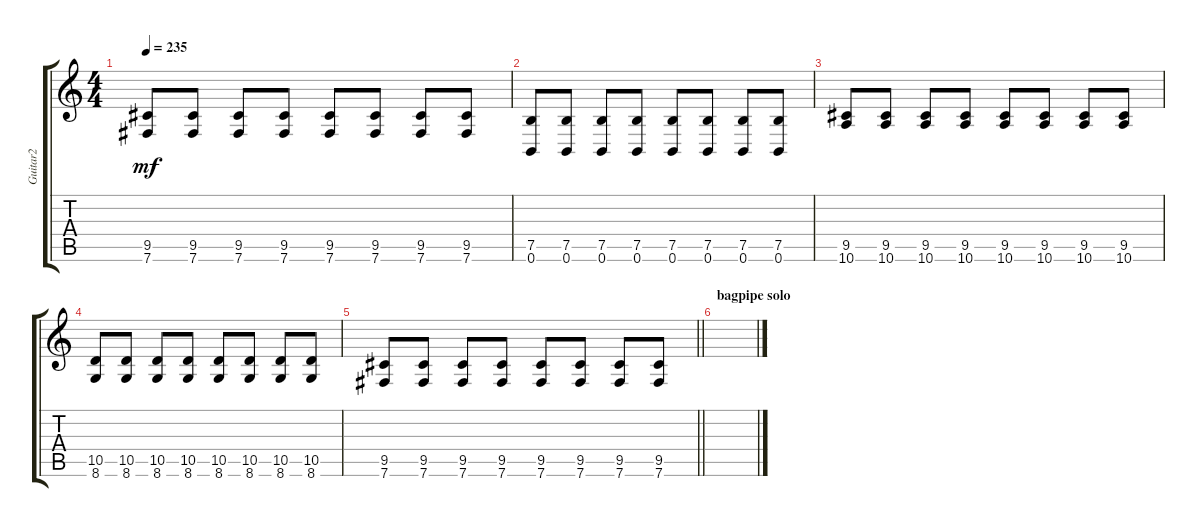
\track ("Guitar2" "Guitar2") {instrument distortionguitar}
\staff {score tabs}
\tuning (B3 Gb3 D3 A2 E2 B1) {hide}
\ts (4 4)
\tempo 235
\clef g2
\ks c
(9.5 7.6).8{dy mf} (9.5 7.6).8 (9.5 7.6).8 (9.5 7.6).8 (9.5 7.6).8 (9.5 7.6).8 (9.5 7.6).8 (9.5 7.6).8 |
(7.5 0.6).8 (7.5 0.6).8 (7.5 0.6).8 (7.5 0.6).8 (7.5 0.6).8 (7.5 0.6).8 (7.5 0.6).8 (7.5 0.6).8 |
(9.5 10.6).8 (9.5 10.6).8 (9.5 10.6).8 (9.5 10.6).8 (9.5 10.6).8 (9.5 10.6).8 (9.5 10.6).8 (9.5 10.6).8 |
(10.5 8.6).8 (10.5 8.6).8 (10.5 8.6).8 (10.5 8.6).8 (10.5 8.6).8 (10.5 8.6).8 (10.5 8.6).8 (10.5 8.6).8 |
\barLineRight lightlight
(9.5 7.6).8 (9.5 7.6).8 (9.5 7.6).8 (9.5 7.6).8 (9.5 7.6).8 (9.5 7.6).8 (9.5 7.6).8 (9.5 7.6).8 |
\section ("" "bagpipe solo")
